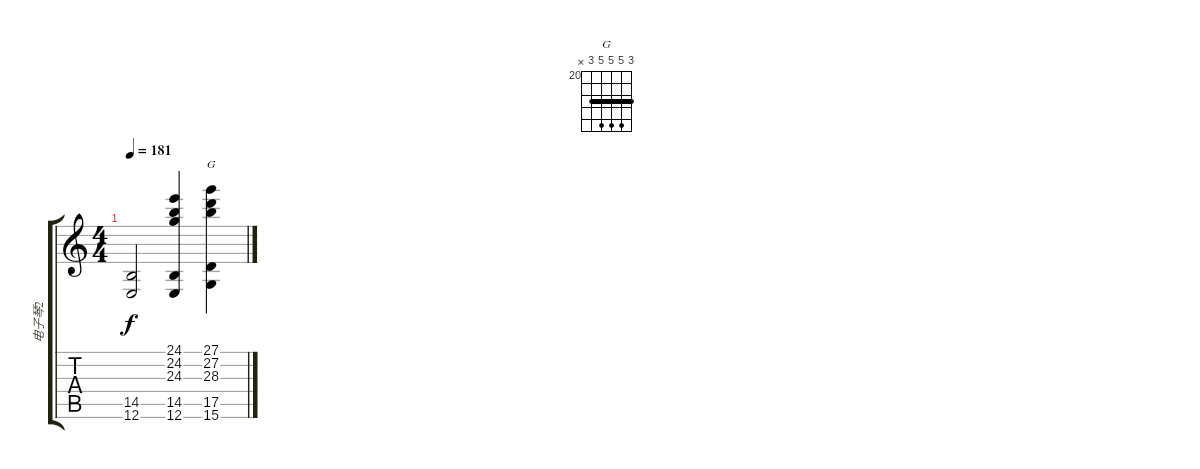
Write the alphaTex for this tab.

\track ("电子琴2" "电子琴2") {instrument lead4chiff}
\staff {score tabs}
\tuning (E4 B3 G3 D3 A2 E2) {hide}
\chord ("G" 22 24 24 24 22 x) {firstfret 20 barre 22}
\ts (4 4)
\tempo 181
\clef g2
\ks c
(14.5{t} 12.6{t}).2{dy f} (24.1 24.2 24.3 14.5 12.6).4 (27.1 27.2 28.3 17.5 15.6).4{ch "G"}
